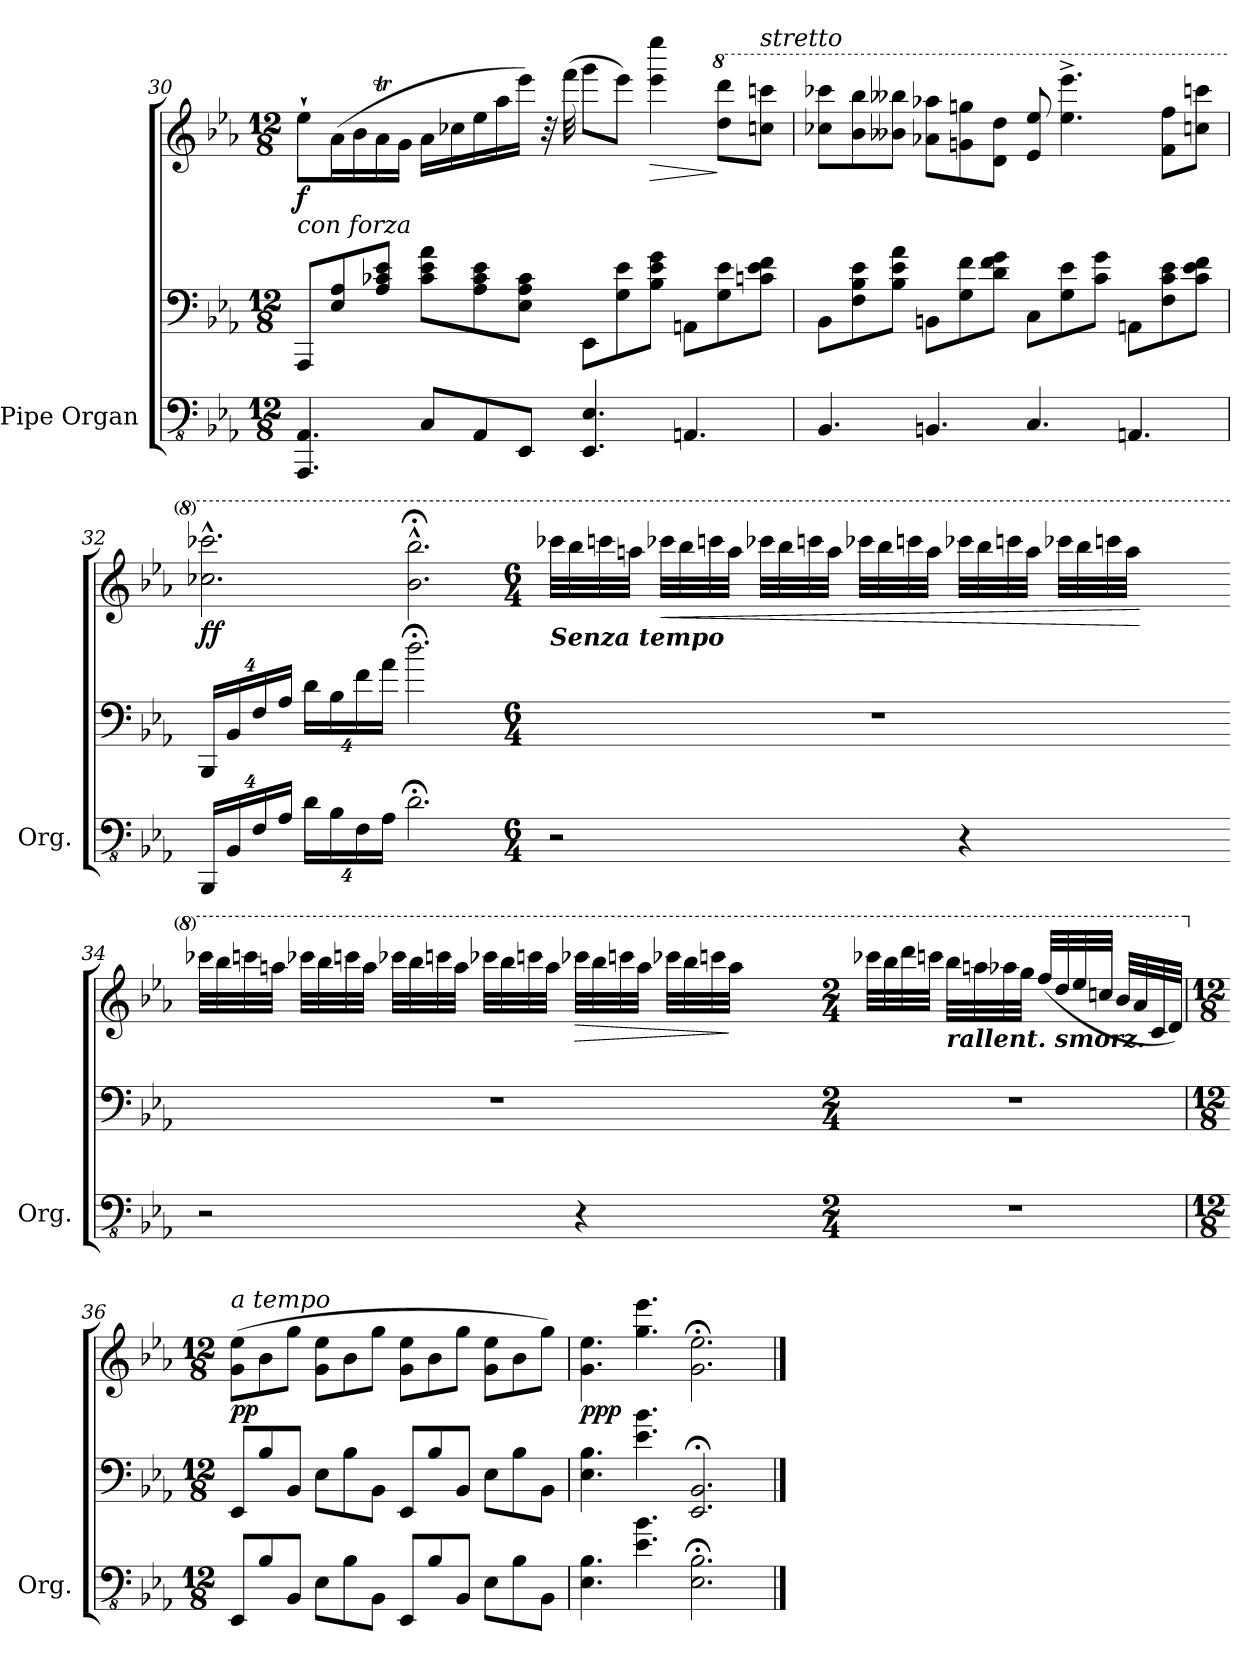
**kern	**kern	**kern	**dynam
*part1	*part1	*part1	*part1
*staff3	*staff2	*staff1	*staff1/2/3
*I"Pipe Organ	*	*	*
*I'Org.	*	*	*
!!LO:LB:g=z
*clefFv4	*clefF4	*clefG2	*
*k[b-e-a-]	*k[b-e-a-]	*k[b-e-a-]	*
*M12/8	*M12/8	*M12/8	*
=30	=30	=30	=30
!	!	!LO:TX:b:i:t=con forza	!
!	!	!	!LO:DY:b
4.AAAA-/ 4.AAA-/	8AAA-/L	8ee-`\L	f
.	8E-/ 8A-/	(>16a-\L	.
.	.	16b-\	.
.	8A-/ 8c-X/ 8e-/J	16a-T\	.
.	.	16g\JJ	.
8CC/L	8c-\ 8e-\ 8a-\L	16a-\LL	.
.	.	16cc-X\	.
8AAA-/	8A-\ 8c-\ 8e-\	16ee-\	.
.	.	16aa-\	.
8EEE-/J	8E-\ 8A-\ 8c-\J	16eee-\JJ)	.
.	.	32r	.
.	.	(>32fff\	.
4.EEE-/ 4.EE-/	8EE-\L	8ggg\L	.
.	8G\ 8e-\	8eee-\J)	.
!	!	!	!LO:HP:b
.	8B-\ 8e-\ 8g\J	4eee-\ 4eeee-\	>
4.AAAn/	8AAn\L	.	.
*	*	*8va	*
.	8G\ 8e-\	8ddd\ 8dddd\L	]
!	!	!LO:TX:a:i:t=stretto	!
.	8cn\ 8e-\ 8f\J	8ccc\ 8ccccn\J	.
=31	=31	=31	=31
4.BBB-/	8BB-\L	8ccc-X\ 8cccc-X\L	.
.	8F\ 8B-\ 8e-\	8bb-\ 8bbb-\	.
.	8B-\ 8e-\ 8a-\J	8bb--X\ 8bbb--X\J	.
4.BBBn/	8BBn\L	8aa-X\ 8aaa-X\L	.
.	8G\ 8f\	8ggn\ 8gggn\	.
.	8d\ 8f\ 8g\J	8dd\ 8ddd\J	.
4.CC/	8C\L	8ee-/ 8eee-/	.
.	8G\ 8e-\	4.eee-\^ 4.eeee-\^	.
.	8c\ 8g\J	.	.
4.AAAn/	8AAn\L	.	.
.	8F\ 8c\ 8e-\	8ff\ 8fff\L	.
.	8c\ 8e-\ 8f\J	8cccn\ 8ccccn\J	.
!!LO:PB:g=z
=32	=32	=32	=32
!	!	!	!LO:DY:b
32%3BBBB-/L	32%3BBB-/L	2.ccc-X\^^ 2.cccc-X\^^	ff
32%3BBB-/	32%3BB-/	.	.
32%3FF/	32%3F/	.	.
32%3AA-/J	32%3A-/J	.	.
32%3D\L	32%3d\L	.	.
32%3BB-\	32%3B-\	.	.
32%3FF\	32%3f\	.	.
32%3AA-\J	32%3a-\J	.	.
2.D;<\	2.dd;<\	2.bb-\;<^^ 2.bbb-\;<^^	.
=33-	=33-	=33-	=33-
*M6/4	*M6/4	*M6/4	*
*	*	*MM35	*
!	!	!LO:TX:b:Bi:t=Senza tempo	!
2r	1.r	32cccc-X\LLL	.
.	.	32bbb-\	.
.	.	32ccccn\	.
.	.	32aaan\JJJ	.
*	*	*MM40	*
!	!	!	!LO:HP:b
.	.	32cccc-X\LLL	<
.	.	32bbb-\	.
.	.	32ccccn\	.
.	.	32aaa\JJJ	.
*	*	*MM60	*
.	.	32cccc-X\LLL	.
.	.	32bbb-\	.
.	.	32ccccn\	.
.	.	32aaa\JJJ	.
.	.	32cccc-X\LLL	.
.	.	32bbb-\	.
.	.	32ccccn\	.
.	.	32aaa\JJJ	.
*	*	*MM70	*
4r	.	32cccc-X\LLL	.
.	.	32bbb-\	.
.	.	32ccccn\	.
.	.	32aaa\JJJ	.
.	.	32cccc-X\LLL	.
.	.	32bbb-\	.
.	.	32ccccn\	.
.	.	32aaa\JJJ	.
2.ryy	.	2.ryy	[
!!LO:LB:g=z
=34-	=34-	=34-	=34-
2r	1.r	32cccc-X\LLL	.
.	.	32bbb-\	.
.	.	32ccccn\	.
.	.	32aaan\JJJ	.
*	*	*MM80	*
.	.	32cccc-X\LLL	.
.	.	32bbb-\	.
.	.	32ccccn\	.
.	.	32aaa\JJJ	.
.	.	32cccc-X\LLL	.
.	.	32bbb-\	.
.	.	32ccccn\	.
.	.	32aaa\JJJ	.
.	.	32cccc-X\LLL	.
.	.	32bbb-\	.
.	.	32ccccn\	.
.	.	32aaa\JJJ	.
!	!	!	!LO:HP:b
4r	.	32cccc-X\LLL	>
.	.	32bbb-\	.
.	.	32ccccn\	.
.	.	32aaa\JJJ	.
.	.	32cccc-X\LLL	.
.	.	32bbb-\	.
.	.	32ccccn\	.
.	.	32aaa\JJJ	]
2.ryy	.	2.ryy	.
!!LO:LB:g=z
=35-	=35-	=35-	=35-
*M2/4	*M2/4	*M2/4	*
*	*	*MM50	*
2r	2r	32cccc-X\LLL	.
.	.	32bbb-\	.
.	.	32dddd\	.
.	.	32ccccn\JJJ	.
!	!	!LO:TX:b:Bi:t=rallent. smorz.	!
.	.	32bbb-\LLL	.
.	.	32aaan\	.
.	.	32aaa-X\	.
.	.	32ggg\JJJ	.
*	*	*MM35	*
.	.	(<32fff/LLL	.
.	.	32ddd/	.
.	.	32eee-/	.
.	.	32ccc/JJJ	.
*	*	*MM20	*
.	.	32bb-/LLL	.
.	.	32aa-/	.
.	.	32cc/	.
.	.	32dd/JJJ)	.
=36	=36	=36	=36
*M12/8	*M12/8	*M12/8	*
*	*	*X8va	*
*	*	*MM60	*
!	!	!LO:TX:a:i:t=a tempo	!
!	!	!	!LO:DY:b
8EEE-/L	8EE-/L	(>8g\ 8ee-\L	pp
8BB-/	8B-/	8b-\	.
8BBB-/J	8BB-/J	8gg\J	.
8EE-\L	8E-\L	8g\ 8ee-\L	.
8BB-\	8B-\	8b-\	.
8BBB-\J	8BB-\J	8gg\J	.
8EEE-/L	8EE-/L	8g\ 8ee-\L	.
8BB-/	8B-/	8b-\	.
8BBB-/J	8BB-/J	8gg\J	.
8EE-\L	8E-\L	8g\ 8ee-\L	.
8BB-\	8B-\	8b-\	.
8BBB-\J	8BB-\J	8gg\J)	.
=37	=37	=37	=37
!	!	!	!LO:DY:b
4.EE-\ 4.BB-\	4.E-\ 4.B-\	4.g\ 4.ee-\	ppp
4.E-\< 4.B-\<	4.e-\ 4.b-\	4.gg\ 4.eee-\	.
2.EE-\;< 2.BB-\;<	2.EE-/;< 2.BB-/;<	2.g\;< 2.ee-\;<	.
==	==	==	==
*-	*-	*-	*-
